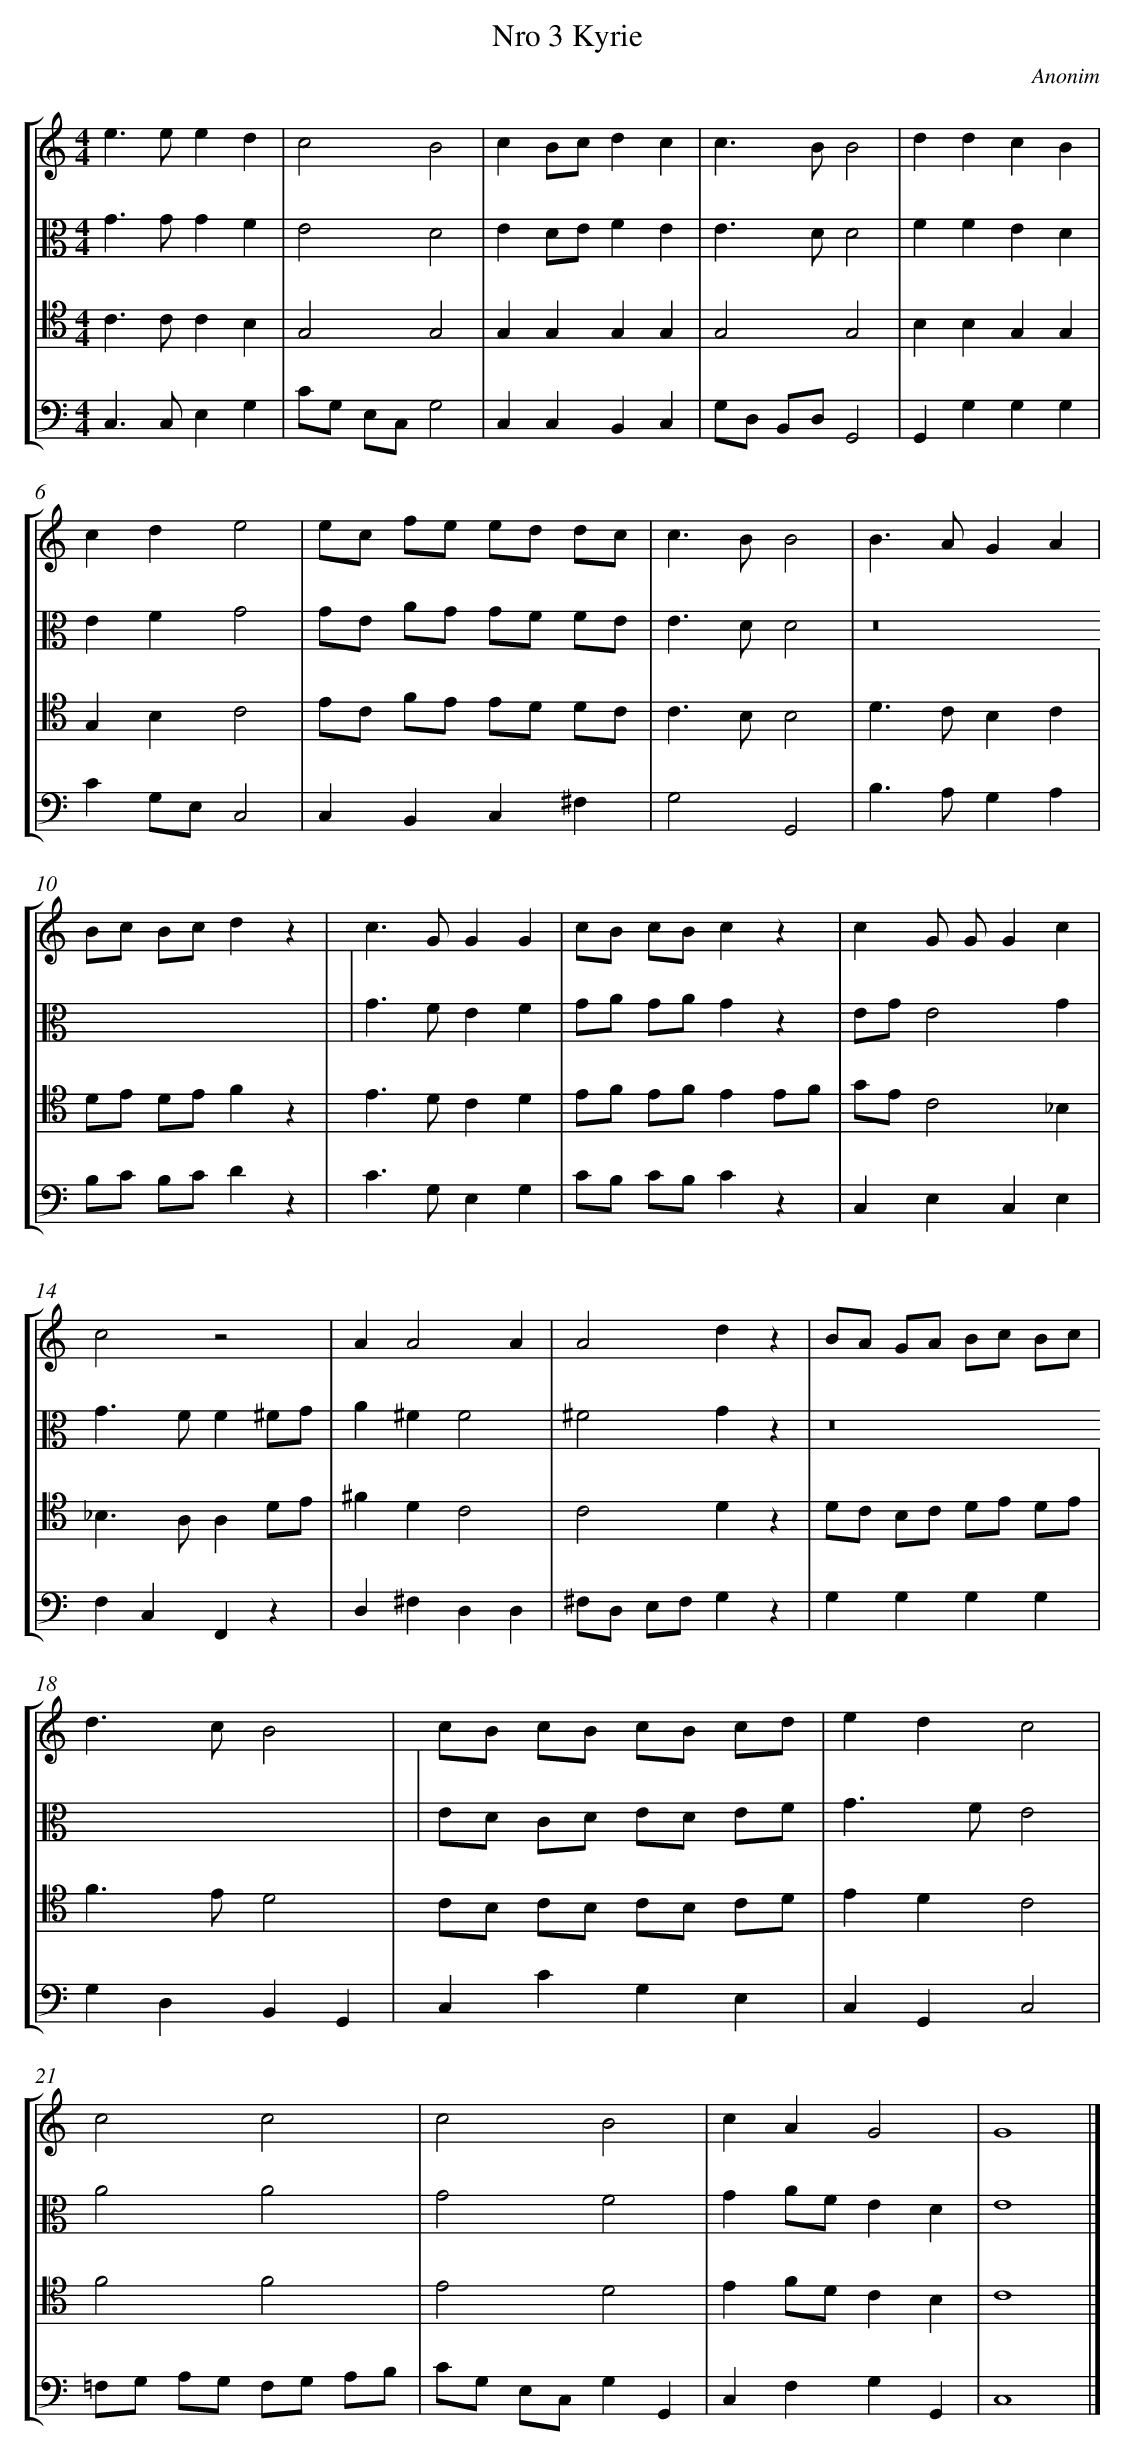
X:1
T: Nro 3 Kyrie
C: Anonim
L: 1/4
M: 4/4
%%staves [1 2 3 4]
V: 1
V: 2 clef=alto
V: 3 clef=tenor
V: 4 clef=bass
K: C
[V:1] e>eed |
[V:2] G>GGF |
[V:3] C>CCB, |
[V:4] C,>C,E,G, |
[V:1] c2B2 |
[V:2] E2D2 |
[V:3] G,2G,2 |
[V:4] C/G,/ E,/C,/G,2 |
[V:1] cB/c/dc |
[V:2] ED/E/FE |
[V:3] G,G,G,G, |
[V:4] C,C,B,,C, |
[V:1] c>BB2 |
[V:2] E>DD2 |
[V:3] G,2G,2 |
[V:4] G,/D,/ B,,/D,/G,,2 |
[V:1] ddcB |
[V:2] FFED |
[V:3] B,B,G,G, |
[V:4] G,,G,G,G, |
[V:1] cde2 |
[V:2] EFG2 |
[V:3] G,B,C2 |
[V:4] CG,/E,/C,2 |
[V:1] e/c/ f/e/ e/d/ d/c/ |
[V:2] G/E/ A/G/ G/F/ F/E/ |
[V:3] E/C/ F/E/ E/D/ D/C/ |
[V:4] C,B,,C,^F, |
[V:1] c>BB2 |
[V:2] E>DD2 |
[V:3] C>B,B,2 |
[V:4] G,2G,,2 |
[V:1] B>AGA |
[V:2] z8 |
[V:3] D>CB,C |
[V:4] B,>A,G,A, |
[V:1] B/c/ B/c/dz |
[V:2]  |
[V:3] D/E/ D/E/Fz |
[V:4] B,/C/ B,/C/Dz |
[V:1] c>GGG |
[V:2] G>FEF |
[V:3] E>DCD |
[V:4] C>G,E,G, |
[V:1] c/B/ c/B/cz |
[V:2] G/A/ G/A/Gz |
[V:3] E/F/ E/F/EE/F/ |
[V:4] C/B,/ C/B,/Cz |
[V:1] cG/ G/Gc |
[V:2] E/G/E2G |
[V:3] G/E/C2_B, |
[V:4] C,E,C,E, |
[V:1] c2z2 |
[V:2] G>FF^F/G/ |
[V:3] _B,>A,A,D/E/ |
[V:4] F,C,F,,z |
[V:1] AA2A |
[V:2] A^FF2 |
[V:3] ^FDC2 |
[V:4] D,^F,D,D, |
[V:1] A2dz |
[V:2] ^F2Gz |
[V:3] C2Dz |
[V:4] ^F,/D,/ E,/F,/G,z |
[V:1] B/A/ G/A/ B/c/ B/c/ |
[V:2] z8 |
[V:3] D/C/ B,/C/ D/E/ D/E/ |
[V:4] G,G,G,G, |
[V:1] d>cB2 |
[V:2]  |
[V:3] F>ED2 |
[V:4] G,D,B,,G,, |
[V:1] c/B/ c/B/ c/B/ c/d/ |
[V:2] E/D/ C/D/ E/D/ E/F/ |
[V:3] C/B,/ C/B,/ C/B,/ C/D/ |
[V:4] C,CG,E, |
[V:1] edc2 |
[V:2] G>FE2 |
[V:3] EDC2 |
[V:4] C,G,,C,2 |
[V:1] c2c2 |
[V:2] A2A2 |
[V:3] F2F2 |
[V:4] =F,/G,/ A,/G,/ F,/G,/ A,/B,/ |
[V:1] c2B2 |
[V:2] G2F2 |
[V:3] E2D2 |
[V:4] C/G,/ E,/C,/G,G,, |
[V:1] cAG2 |
[V:2] GA/F/ED |
[V:3] EF/D/CB, |
[V:4] C,F,G,G,, |
[V:1] G4 |]
[V:2] E4 |]
[V:3] C4 |]
[V:4] C,4 |]
